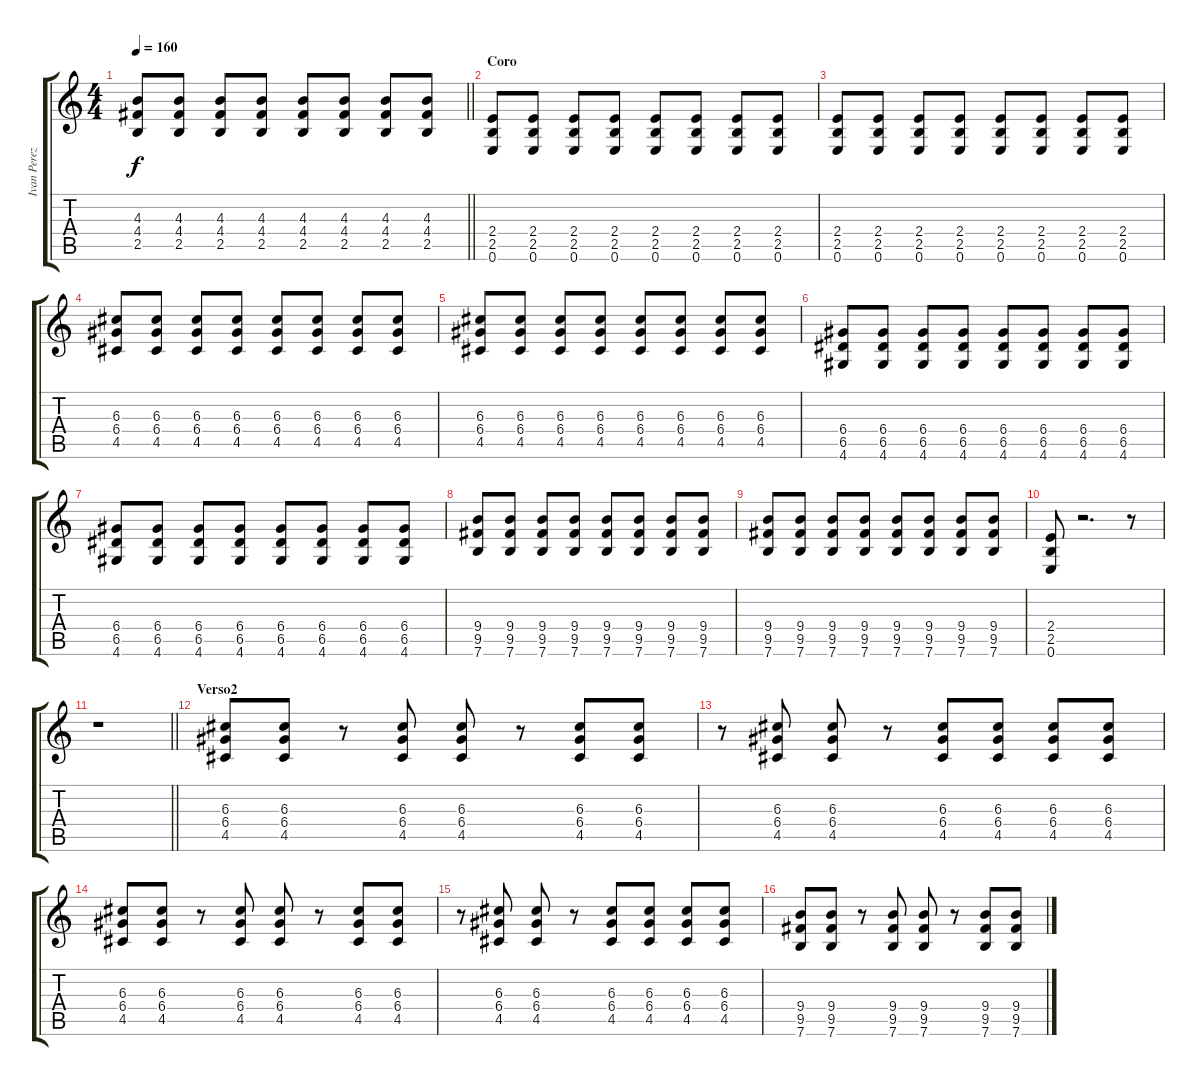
\track ("Ivan Perez" "Ivan Perez") {instrument distortionguitar}
\staff {score tabs}
\tuning (E4 B3 G3 D3 A2 E2) {hide}
\ts (4 4)
\tempo 160
\clef g2
\barLineRight lightlight
\ks c
(4.3 4.4 2.5).8{dy f} (4.3 4.4 2.5).8 (4.3 4.4 2.5).8 (4.3 4.4 2.5).8 (4.3 4.4 2.5).8 (4.3 4.4 2.5).8 (4.3 4.4 2.5).8 (4.3 4.4 2.5).8 |
\section ("" "Coro")
(2.4 2.5 0.6).8 (2.4 2.5 0.6).8 (2.4 2.5 0.6).8 (2.4 2.5 0.6).8 (2.4 2.5 0.6).8 (2.4 2.5 0.6).8 (2.4 2.5 0.6).8 (2.4 2.5 0.6).8 |
(2.4 2.5 0.6).8 (2.4 2.5 0.6).8 (2.4 2.5 0.6).8 (2.4 2.5 0.6).8 (2.4 2.5 0.6).8 (2.4 2.5 0.6).8 (2.4 2.5 0.6).8 (2.4 2.5 0.6).8 |
(6.3 6.4 4.5).8 (6.3 6.4 4.5).8 (6.3 6.4 4.5).8 (6.3 6.4 4.5).8 (6.3 6.4 4.5).8 (6.3 6.4 4.5).8 (6.3 6.4 4.5).8 (6.3 6.4 4.5).8 |
(6.3 6.4 4.5).8 (6.3 6.4 4.5).8 (6.3 6.4 4.5).8 (6.3 6.4 4.5).8 (6.3 6.4 4.5).8 (6.3 6.4 4.5).8 (6.3 6.4 4.5).8 (6.3 6.4 4.5).8 |
(6.4 6.5 4.6).8 (6.4 6.5 4.6).8 (6.4 6.5 4.6).8 (6.4 6.5 4.6).8 (6.4 6.5 4.6).8 (6.4 6.5 4.6).8 (6.4 6.5 4.6).8 (6.4 6.5 4.6).8 |
(6.4 6.5 4.6).8 (6.4 6.5 4.6).8 (6.4 6.5 4.6).8 (6.4 6.5 4.6).8 (6.4 6.5 4.6).8 (6.4 6.5 4.6).8 (6.4 6.5 4.6).8 (6.4 6.5 4.6).8 |
(9.4 9.5 7.6).8 (9.4 9.5 7.6).8 (9.4 9.5 7.6).8 (9.4 9.5 7.6).8 (9.4 9.5 7.6).8 (9.4 9.5 7.6).8 (9.4 9.5 7.6).8 (9.4 9.5 7.6).8 |
(9.4 9.5 7.6).8 (9.4 9.5 7.6).8 (9.4 9.5 7.6).8 (9.4 9.5 7.6).8 (9.4 9.5 7.6).8 (9.4 9.5 7.6).8 (9.4 9.5 7.6).8 (9.4 9.5 7.6).8 |
(2.4 2.5 0.6).8 r.2{d} r.8 |
\barLineRight lightlight
r.1 |
\section ("" "Verso2")
(6.3 6.4 4.5).8 (6.3 6.4 4.5).8 r.8 (6.3 6.4 4.5).8 (6.3 6.4 4.5).8 r.8 (6.3 6.4 4.5).8 (6.3 6.4 4.5).8 |
r.8 (6.3 6.4 4.5).8 (6.3 6.4 4.5).8 r.8 (6.3 6.4 4.5).8 (6.3 6.4 4.5).8 (6.3 6.4 4.5).8 (6.3 6.4 4.5).8 |
(6.3 6.4 4.5).8 (6.3 6.4 4.5).8 r.8 (6.3 6.4 4.5).8 (6.3 6.4 4.5).8 r.8 (6.3 6.4 4.5).8 (6.3 6.4 4.5).8 |
r.8 (6.3 6.4 4.5).8 (6.3 6.4 4.5).8 r.8 (6.3 6.4 4.5).8 (6.3 6.4 4.5).8 (6.3 6.4 4.5).8 (6.3 6.4 4.5).8 |
(9.4 9.5 7.6).8 (9.4 9.5 7.6).8 r.8 (9.4 9.5 7.6).8 (9.4 9.5 7.6).8 r.8 (9.4 9.5 7.6).8 (9.4 9.5 7.6).8
